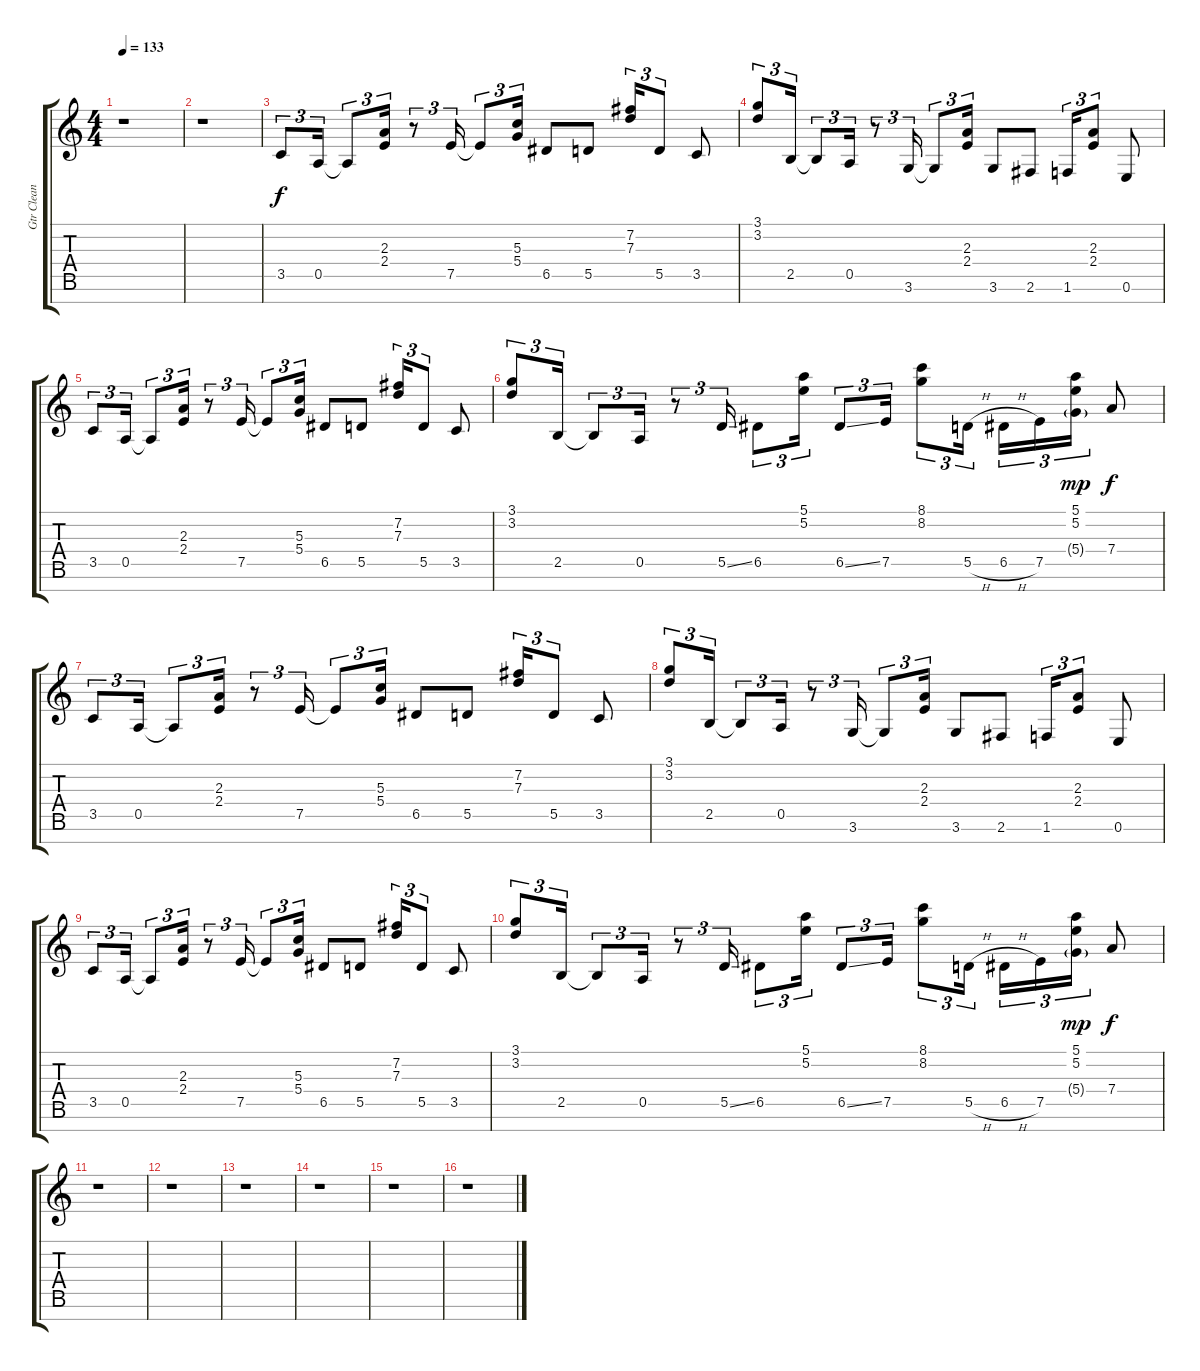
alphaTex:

\track ("Gtr Clean" "Gtr Clean") {instrument electricguitarclean}
\staff {score tabs}
\tuning (E4 B3 G3 D3 A2 E2 B1) {hide}
\ts (4 4)
\tempo 133
\clef g2
\ks c
r.1{dy f} |
r.1 |
3.5.8{tu (3 2)} 0.5.16{tu (3 2)} 0.5{t}.8{tu (3 2)} (2.3 2.4).16{tu (3 2)} r.8{tu (3 2)} 7.5.16{tu (3 2)} 7.5{t}.8{tu (3 2)} (5.3 5.4).16{tu (3 2)} 6.5.8 5.5.8 (7.2 7.3).16{tu (3 2)} 5.5.8{tu (3 2)} 3.5.8 |
(3.1 3.2).8{tu (3 2)} 2.5.16{tu (3 2)} 2.5{t}.8{tu (3 2)} 0.5.16{tu (3 2)} r.8{tu (3 2)} 3.6.16{tu (3 2)} 3.6{t}.8{tu (3 2)} (2.3 2.4).16{tu (3 2)} 3.6.8 2.6.8 1.6.16{tu (3 2)} (2.3 2.4).8{tu (3 2)} 0.6.8 |
3.5.8{tu (3 2)} 0.5.16{tu (3 2)} 0.5{t}.8{tu (3 2)} (2.3 2.4).16{tu (3 2)} r.8{tu (3 2)} 7.5.16{tu (3 2)} 7.5{t}.8{tu (3 2)} (5.3 5.4).16{tu (3 2)} 6.5.8 5.5.8 (7.2 7.3).16{tu (3 2)} 5.5.8{tu (3 2)} 3.5.8 |
(3.1 3.2).8{tu (3 2)} 2.5.16{tu (3 2)} 2.5{t}.8{tu (3 2)} 0.5.16{tu (3 2)} r.8{tu (3 2)} 5.5{ss}.16{tu (3 2)} 6.5.8{tu (3 2)} (5.1 5.2).16{tu (3 2)} 6.5{ss}.8{tu (3 2)} 7.5.16{tu (3 2)} (8.1 8.2).8{tu (3 2)} 5.5{h}.16{tu (3 2)} 6.5{h}.16{tu (3 2)} 7.5.16{tu (3 2)} (5.1 5.2 5.4{g}).16{tu (3 2) dy mp} 7.4.8{dy f} |
3.5.8{tu (3 2)} 0.5.16{tu (3 2)} 0.5{t}.8{tu (3 2)} (2.3 2.4).16{tu (3 2)} r.8{tu (3 2)} 7.5.16{tu (3 2)} 7.5{t}.8{tu (3 2)} (5.3 5.4).16{tu (3 2)} 6.5.8 5.5.8 (7.2 7.3).16{tu (3 2)} 5.5.8{tu (3 2)} 3.5.8 |
(3.1 3.2).8{tu (3 2)} 2.5.16{tu (3 2)} 2.5{t}.8{tu (3 2)} 0.5.16{tu (3 2)} r.8{tu (3 2)} 3.6.16{tu (3 2)} 3.6{t}.8{tu (3 2)} (2.3 2.4).16{tu (3 2)} 3.6.8 2.6.8 1.6.16{tu (3 2)} (2.3 2.4).8{tu (3 2)} 0.6.8 |
3.5.8{tu (3 2)} 0.5.16{tu (3 2)} 0.5{t}.8{tu (3 2)} (2.3 2.4).16{tu (3 2)} r.8{tu (3 2)} 7.5.16{tu (3 2)} 7.5{t}.8{tu (3 2)} (5.3 5.4).16{tu (3 2)} 6.5.8 5.5.8 (7.2 7.3).16{tu (3 2)} 5.5.8{tu (3 2)} 3.5.8 |
(3.1 3.2).8{tu (3 2)} 2.5.16{tu (3 2)} 2.5{t}.8{tu (3 2)} 0.5.16{tu (3 2)} r.8{tu (3 2)} 5.5{ss}.16{tu (3 2)} 6.5.8{tu (3 2)} (5.1 5.2).16{tu (3 2)} 6.5{ss}.8{tu (3 2)} 7.5.16{tu (3 2)} (8.1 8.2).8{tu (3 2)} 5.5{h}.16{tu (3 2)} 6.5{h}.16{tu (3 2)} 7.5.16{tu (3 2)} (5.1 5.2 5.4{g}).16{tu (3 2) dy mp} 7.4.8{dy f} |
r.1 |
r.1 |
r.1 |
r.1 |
r.1 |
r.1
